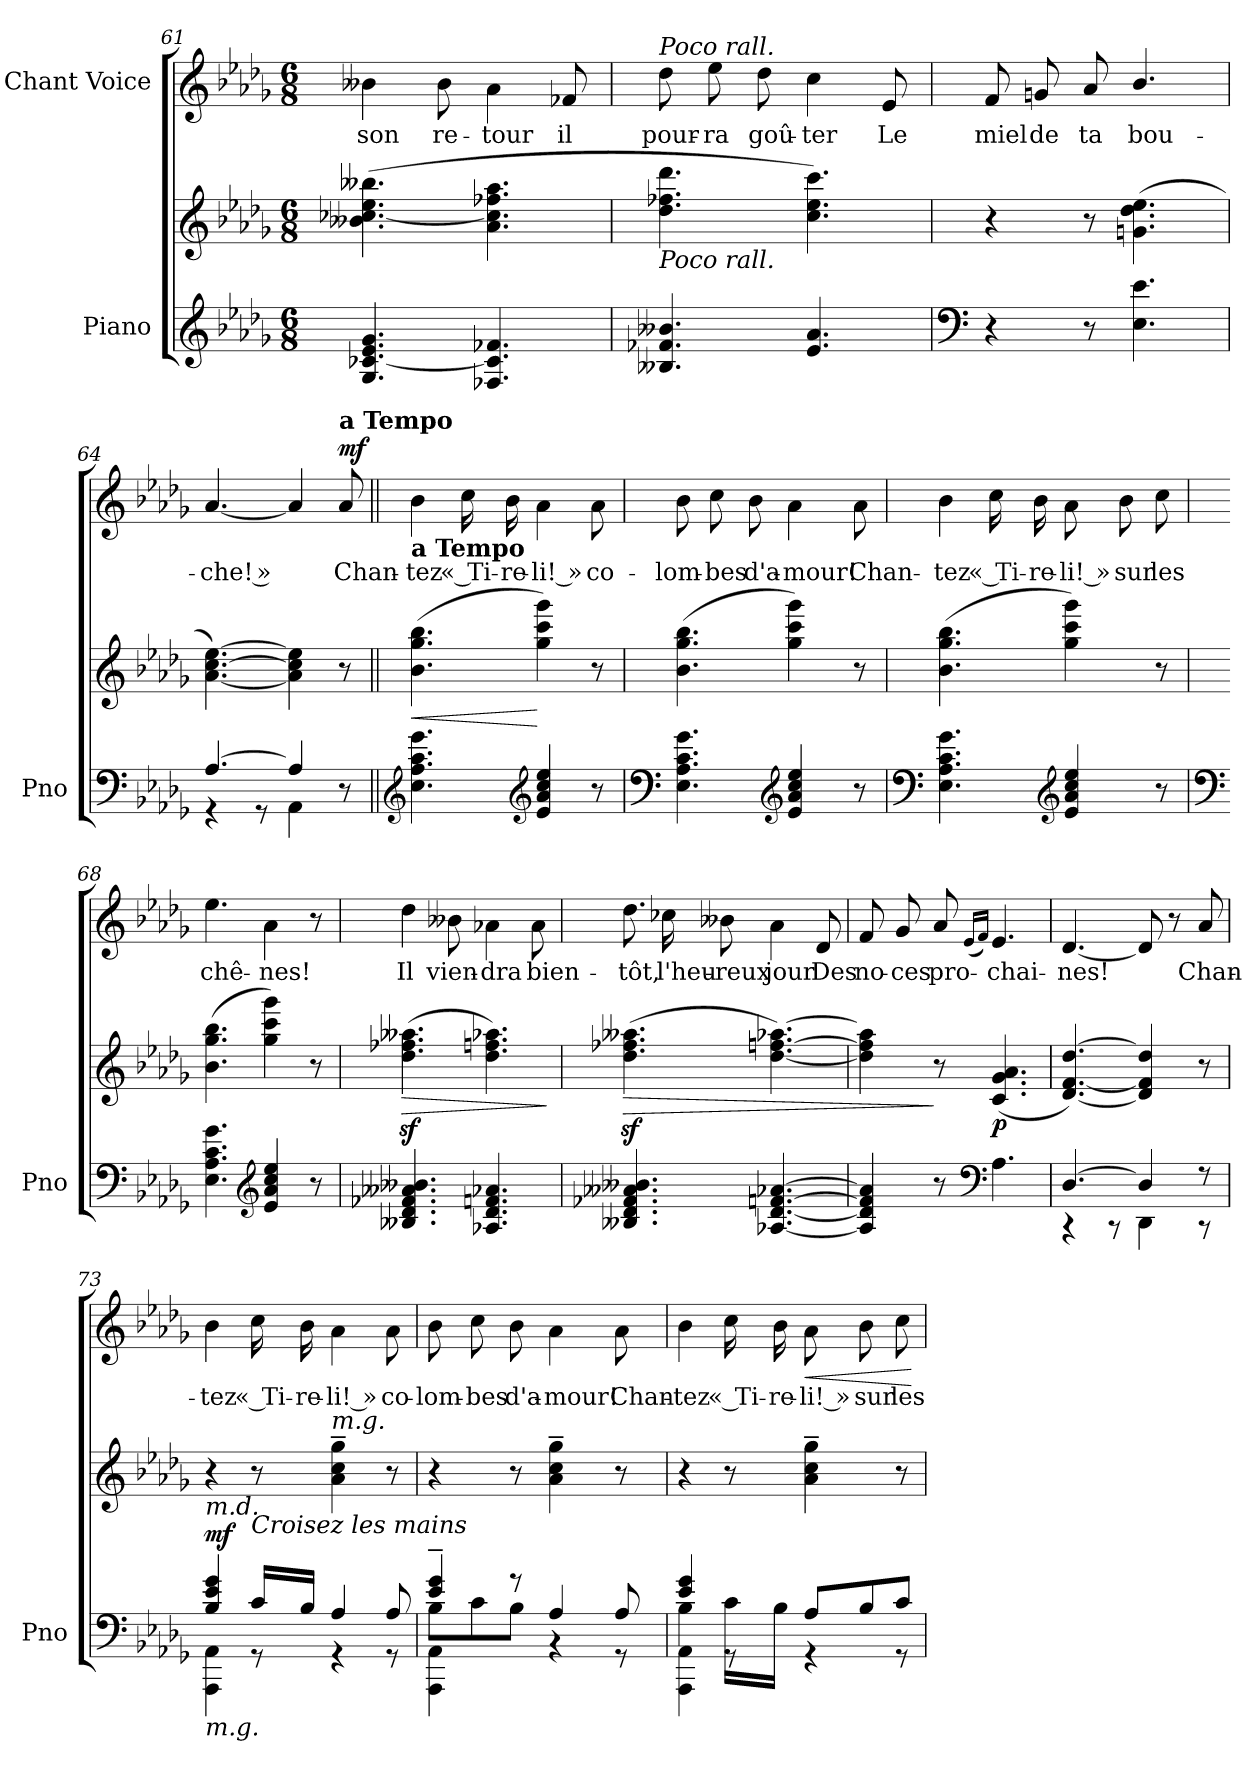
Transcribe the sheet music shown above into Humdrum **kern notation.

**kern	**kern	**dynam	**kern	**text	**dynam
*part2	*part2	*part2	*part1	*part1	*part1
*staff3	*staff2	*staff2/3	*staff1	*staff1	*staff1
*I"Piano	*	*	*I"Chant Voice	*	*
*I'Pno	*	*	*	*	*
!!LO:LB:g=z
*clefG2	*clefG2	*	*clefG2	*	*
*k[b-e-a-d-g-]	*k[b-e-a-d-g-]	*	*k[b-e-a-d-g-]	*	*
*M6/8	*M6/8	*	*M6/8	*	*
=61	=61	=61	=61	=61	=61
!	!	!	!	!LO:LY:b	!
4.G-/ [<4.c-X/ 4.e-/ 4.g-/	(4.b--X\ [4.cc-X\ 4.ee-\ 4.bb--X\	.	4b--X\	son	.
!	!	!	!	!LO:LY:b	!
.	.	.	8b--\	re-	.
!	!	!	!	!LO:LY:b	!
4.F-X/ 4.c-/] 4.f-X/	4.a-\ 4.cc-\] 4.ff-X\ 4.aa-\	.	4a-\	-tour	.
!	!	!	!	!LO:LY:b	!
.	.	.	8f-X/	il	.
=62	=62	=62	=62	=62	=62
!	!	!	!LO:TX:a:i:t=Poco rall.	!	!
!	!LO:TX:b:i:t=Poco rall.	!	!	!	!
!	!	!	!	!LO:LY:b	!
4.B--X/ 4.f-X/ 4.b--X/	4.dd-\ 4.ff-X\ 4.ddd-\	.	8dd-\	pour-	.
!	!	!	!	!LO:LY:b	!
.	.	.	8ee-\	-ra	.
!	!	!	!	!LO:LY:b	!
.	.	.	8dd-\	goû-	.
!	!	!	!	!LO:LY:b	!
4.e-/ 4.a-/	4.cc\ 4.ee-\ 4.ccc\)	.	4cc\	-ter	.
!	!	!	!	!LO:LY:b	!
.	.	.	8e-/	Le	.
=63	=63	=63	=63	=63	=63
*clefF4	*	*	*	*	*
!	!	!	!	!LO:LY:b	!
4r	4r	.	8f/	miel	.
!	!	!	!	!LO:LY:b	!
.	.	.	8gn/	de	.
!	!	!	!	!LO:LY:b	!
8r	8r	.	8a-/	ta	.
!	!	!	!	!LO:LY:b	!
4.E-\ 4.e-\	(<4.gn\ 4.dd-\ 4.ee-\	.	4.b-/	bou-	.
=64	=64	=64	=64	=64	=64
*^	*	*	*	*	*
!	!	!	!	!	!LO:LY:b	!
[4.A-/	4r	[4.a-\ [4.cc\ [4.ee-\)	.	[4.a-/	-che! »	.
.	8r	.	.	.	.	.
4A-/]	4AA-\	4a-\] 4cc\] 4ee-\]	.	4a-/]	.	.
!	!	!	!	!LO:TX:a:B:t=a Tempo	!	!
!	!	!	!	!	!LO:LY:b	!LO:DY:a
8r	8ryy	8r	.	8a-/	Chan-	mf
!!LO:LB:g=z
=65||	=65||	=65||	=65||	=65||	=65||	=65||
!	!	!	!	!LO:TX:b:B:t=a Tempo	!	!
!	!	!	!LO:HP:b	!	!LO:LY:b	!
*v	*v	*	*	*	*	*
4.E-\ 4.A-\ 4.c\ 4.g-\	(4.b-\ 4.gg-\ 4.bb-\	<	4b-\	- tez	.
!	!	!	!	!LO:LY:b	!
.	.	.	16cc\	« Ti-	.
!	!	!	!	!LO:LY:b	!
.	.	.	16b-\	-re-	.
*clefG2	*	*	*	*	*
!	!	!	!	!LO:LY:b	!
4e-/ 4a-/ 4cc/ 4ee-/	4gg-\ 4ccc\ 4ggg-\)	[	4a-\	-li! »	.
!	!	!	!	!LO:LY:b	!
8r	8r	.	8a-\	co-	.
=66	=66	=66	=66	=66	=66
*clefF4	*	*	*	*	*
!	!	!	!	!LO:LY:b	!
4.E-\ 4.A-\ 4.c\ 4.g-\	(4.b-\ 4.gg-\ 4.bb-\	.	8b-\	-lom-	.
!	!	!	!	!LO:LY:b	!
.	.	.	8cc\	-bes	.
!	!	!	!	!LO:LY:b	!
.	.	.	8b-\	d'a-	.
*clefG2	*	*	*	*	*
!	!	!	!	!LO:LY:b	!
4e-/ 4a-/ 4cc/ 4ee-/	4gg-\ 4ccc\ 4ggg-\)	.	4a-\	-mour!	.
!	!	!	!	!LO:LY:b	!
8r	8r	.	8a-\	Chan-	.
=67	=67	=67	=67	=67	=67
*clefF4	*	*	*	*	*
!	!	!	!	!LO:LY:b	!
4.E-\ 4.A-\ 4.c\ 4.g-\	(4.b-\ 4.gg-\ 4.bb-\	.	4b-\	-tez	.
!	!	!	!	!LO:LY:b	!
.	.	.	16cc\	« Ti-	.
!	!	!	!	!LO:LY:b	!
.	.	.	16b-\	-re-	.
*clefG2	*	*	*	*	*
!	!	!	!	!LO:LY:b	!
4e-/ 4a-/ 4cc/ 4ee-/	4gg-\ 4ccc\ 4ggg-\)	.	8a-\	-li! »	.
!	!	!	!	!LO:LY:b	!
.	.	.	8b-\	sur	.
!	!	!	!	!LO:LY:b	!
8r	8r	.	8cc\	les	.
=68	=68	=68	=68	=68	=68
*clefF4	*	*	*	*	*
!	!	!	!	!LO:LY:b	!
4.E-\ 4.A-\ 4.c\ 4.g-\	(4.b-\ 4.gg-\ 4.bb-\	.	4.ee-\	chê-	.
*clefG2	*	*	*	*	*
!	!	!	!	!LO:LY:b	!
4e-/ 4a-/ 4cc/ 4ee-/	4gg-\ 4ccc\ 4ggg-\)	.	4a-\	-nes!	.
8r	8r	.	8r	.	.
!!LO:PB:g=z
=69	=69	=69	=69	=69	=69
!	!	!LO:HP:b	!	!LO:LY:b	!
4.B--X/ 4.d-/ 4.f-X/ 4.a--X/ 4.b--X/	(4.dd-\z< 4.ff-X\z< 4.aa--X\z<	>	4dd-\	-Il	.
!	!	!	!	!LO:LY:b	!
.	.	.	8b--X\	vien-	.
!	!	!	!	!LO:LY:b	!
4.A-X/ 4.d-/ 4.fn/ 4.a-X/	4.dd-\ 4.ffn\ 4.aa-X\)	.	4a-X\	-dra	.
!	!	!	!	!LO:LY:b	!
.	.	.	8a-\	bien-	.
.	.	]	.	.	.
=70	=70	=70	=70	=70	=70
!	!	!LO:HP:b	!	!LO:LY:b	!
4.B--X/ 4.d-/ 4.f-X/ 4.a--X/ 4.b--X/	(4.dd-\z< 4.ff-X\z< 4.aa--X\z<	>	8.dd-\	-tôt,	.
!	!	!	!	!LO:LY:b	!
.	.	.	16cc-X\	l'heu-	.
!	!	!	!	!LO:LY:b	!
.	.	.	8b--X\	-reux	.
!	!	!	!	!LO:LY:b	!
[4.A-X/ [4.d-/ [>4.fn/ [4.a-X/	[4.dd-\ [4.ffn\ [4.aa-X\)	.	4a-\	jour	.
!	!	!	!	!LO:LY:b	!
.	.	.	8d-/	Des	.
=71	=71	=71	=71	=71	=71
!	!	!	!	!LO:LY:b	!
4A-/] 4d-/] 4f/] 4a-/]	4dd-\] 4ff\] 4aa-\]	.	8f/	no-	.
!	!	!	!	!LO:LY:b	!
.	.	.	8g-/	-ces	.
!	!	!	!	!LO:LY:b	!
8r	8r	]	8a-/	pro-	.
*clefF4	*	*	*	*	*
.	.	.	(16qe-/LL	.	.
.	.	.	16qf/JJ)	.	.
!	!	!LO:DY:b	!	!LO:LY:b	!
4.A-\	(>4.c/ 4.g-/ 4.a-/	p	4.e-/	-chai-	.
=72	=72	=72	=72	=72	=72
*^	*	*	*	*	*
!	!	!	!	!	!LO:LY:b	!
[4.D-/	4r	[4.d-/ [>4.f/ [4.dd-/)	.	[4.d-/	-nes!	.
.	8r	.	.	.	.	.
4D-/]	4DD-\	4d-/] 4f/] 4dd-/]	.	8d-/]	.	.
!	!	!	!	!	!	!LO:DY:a
!	!	!	!	!	!	!LO:DY:n=1:a
.	.	.	.	8r	.	other-dynamics f
!	!	!	!	!	!LO:LY:b	!
8r	8r	8r	.	8a-/	Chan-	.
!!LO:LB:g=z
=73	=73	=73	=73	=73	=73	=73
!LO:TX:b:i:t=m.g.	!	!	!	!	!	!
!LO:TX:a:i:t=m.d.	!	!	!	!	!	!
!	!	!	!LO:DY:a=2	!	!LO:LY:b	!
4B-/ 4e-/ 4g-/	4AAA-\ 4AA-\	4r	mf	4b-\	- tez	.
!	!	!LO:TX:b:i:t=Croisez les mains	!	!	!	!
!	!	!	!	!	!LO:LY:b	!
16c/LL	8r	8r	.	16cc\	« Ti-	.
!	!	!	!	!	!LO:LY:b	!
16B-/JJ	.	.	.	16b-\	-re-	.
!	!	!LO:TX:a:i:t=m.g.	!	!	!	!
!	!	!	!	!	!LO:LY:b	!
4A-/	4r	4a-\~ 4cc\~ 4gg-\~	.	4a-\	-li! »	.
!	!	!	!	!	!LO:LY:b	!
8A-/	8r	8r	.	8a-\	co-	.
=74	=74	=74	=74	=74	=74	=74
*	*^	*	*	*	*	*
!	!	!	!	!	!	!LO:LY:b	!
4e-/~ 4g-/~	4AAA-\ 4AA-\	8B-\L	4r	.	8b-\	-lom-	.
!	!	!	!	!	!	!LO:LY:b	!
.	.	8c\	.	.	8cc\	-bes	.
!	!	!	!	!	!	!LO:LY:b	!
8ryy	8r	8B-\J	8r	.	8b-\	d'a-	.
!	!	!	!	!	!	!LO:LY:b	!
4A-/	4ryy	4r	4a-\~ 4cc\~ 4gg-\~	.	4a-\	-mour!	.
!	!	!	!	!	!	!LO:LY:b	!
8A-/	8r	8ryy	8r	.	8a-\	Chan-	.
=75	=75	=75	=75	=75	=75	=75	=75
!	!	!	!	!	!	!LO:LY:b	!
4e-/ 4g-/	4AAA-\ 4AA-\	4B-\	4r	.	4b-\	-tez	.
!	!	!	!	!	!	!LO:LY:b	!
16c\LL	8r	2ryy	8r	.	16cc\	« Ti-	.
!	!	!	!	!	!	!LO:LY:b	!
16B-\JJ	.	.	.	.	16b-\	-re-	.
!	!	!	!	!	!	!LO:LY:b	!LO:HP:b
8A-/L	4r	.	4a-\~ 4cc\~ 4gg-\~	.	8a-\	-li! »	<
!	!	!	!	!	!	!LO:LY:b	!
8B-/	.	.	.	.	8b-\	sur	.
!	!	!	!	!	!	!LO:LY:b	!
8c/J	8r	.	8r	.	8cc\	les	.
*v	*v	*v	*	*	*	*	*
.	.	.	.	.	[
=	=	=	=	=	=
*-	*-	*-	*-	*-	*-
